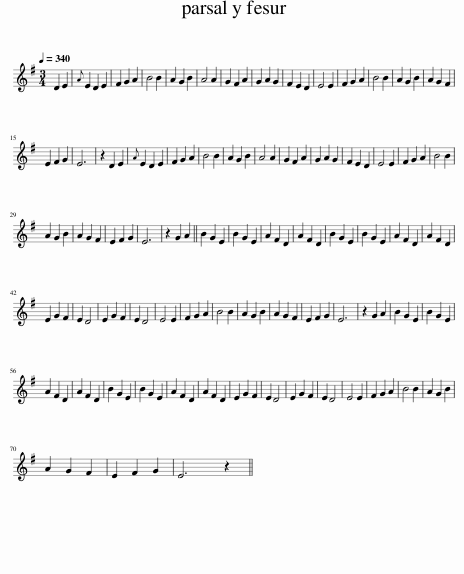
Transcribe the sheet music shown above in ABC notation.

X:1
L:1/8
Q:1/4=340
M:3/4
I:linebreak $
K:Emin
V:1 treble
V:1
 D2 E2 |{A} E2 D2 E2 | F2 G2 A2 | B4 B2 | A2 G2 B2 | %5
 A4 A2 | G2 F2 A2 | G2 A2 G2 | F2 E2 D2 | E4 E2 | %10
 F2 G2 A2 | B4 B2 | A2 G2 B2 | A2 G2 F2 |$ E2 F2 G2 | %15
 E6 | z2 D2 E2 |{A} E2 D2 E2 | F2 G2 A2 | B4 B2 | %20
 A2 G2 B2 | A4 A2 | G2 F2 A2 | G2 A2 G2 | F2 E2 D2 | %25
 E4 E2 | F2 G2 A2 | B4 B2 |$ A2 G2 B2 | A2 G2 F2 | %30
 E2 F2 G2 | E6 | z2 G2 A2 || B2 G2 E2 | B2 G2 E2 | %35
 A2 F2 D2 | A2 F2 D2 | B2 G2 E2 | B2 G2 E2 | A2 F2 D2 | %40
 A2 F2 D2 |$ E2 G2 F2 | E2 D4 | E2 G2 F2 | E2 D4 | %45
 E4 E2 | F2 G2 A2 | B4 B2 | A2 G2 B2 | A2 G2 F2 | %50
 E2 F2 G2 | E6 | z2 G2 A2 | B2 G2 E2 | B2 G2 E2 |$ %55
 A2 F2 D2 | A2 F2 D2 | B2 G2 E2 | B2 G2 E2 | A2 F2 D2 | %60
 A2 F2 D2 | E2 G2 F2 | E2 D4 | E2 G2 F2 | E2 D4 | %65
 E4 E2 | F2 G2 A2 | B4 B2 | A2 G2 B2 |$ A2 G2 F2 | %70
 E2 F2 G2 | E6 z2 || %72
